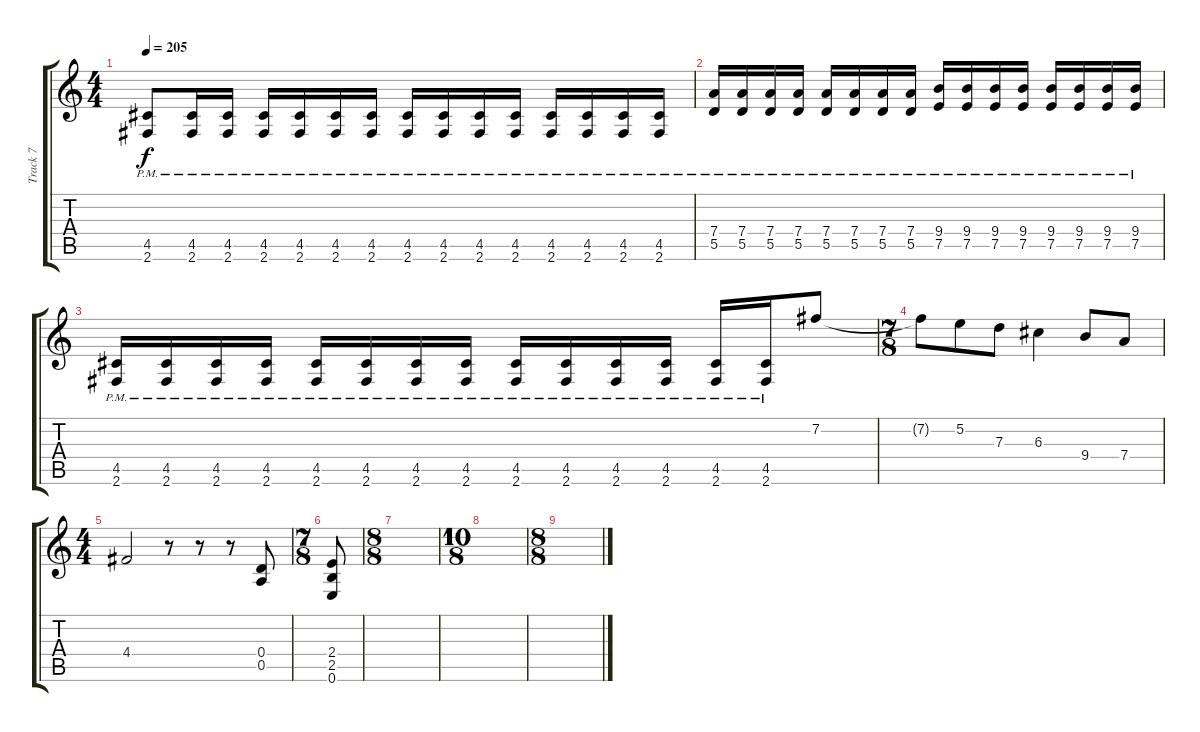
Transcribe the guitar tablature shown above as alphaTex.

\track ("Track 7" "Track 7") {instrument distortionguitar}
\staff {score tabs}
\tuning (E4 B3 G3 D3 A2 E2) {hide}
\ts (4 4)
\tempo 205
\clef g2
\ks c
(4.5{pm} 2.6{pm}).8{dy f} (4.5{pm} 2.6{pm}).16 (4.5{pm} 2.6{pm}).16 (4.5{pm} 2.6{pm}).16 (4.5{pm} 2.6{pm}).16 (4.5{pm} 2.6{pm}).16 (4.5{pm} 2.6{pm}).16 (4.5{pm} 2.6{pm}).16 (4.5{pm} 2.6{pm}).16 (4.5{pm} 2.6{pm}).16 (4.5{pm} 2.6{pm}).16 (4.5{pm} 2.6{pm}).16 (4.5{pm} 2.6{pm}).16 (4.5{pm} 2.6{pm}).16 (4.5{pm} 2.6{pm}).16 |
(7.4{pm} 5.5{pm}).16 (7.4{pm} 5.5{pm}).16 (7.4{pm} 5.5{pm}).16 (7.4{pm} 5.5{pm}).16 (7.4{pm} 5.5{pm}).16 (7.4{pm} 5.5{pm}).16 (7.4{pm} 5.5{pm}).16 (7.4{pm} 5.5{pm}).16 (9.4{pm} 7.5{pm}).16 (9.4{pm} 7.5{pm}).16 (9.4{pm} 7.5{pm}).16 (9.4{pm} 7.5{pm}).16 (9.4{pm} 7.5{pm}).16 (9.4{pm} 7.5{pm}).16 (9.4{pm} 7.5{pm}).16 (9.4{pm} 7.5{pm}).16 |
(4.5{pm} 2.6{pm}).16 (4.5{pm} 2.6{pm}).16 (4.5{pm} 2.6{pm}).16 (4.5{pm} 2.6{pm}).16 (4.5{pm} 2.6{pm}).16 (4.5{pm} 2.6{pm}).16 (4.5{pm} 2.6{pm}).16 (4.5{pm} 2.6{pm}).16 (4.5{pm} 2.6{pm}).16 (4.5{pm} 2.6{pm}).16 (4.5{pm} 2.6{pm}).16 (4.5{pm} 2.6{pm}).16 (4.5{pm} 2.6{pm}).16 (4.5{pm} 2.6{pm}).16 7.2.8 |
\ts (7 8)
7.2{t}.8 5.2.8 7.3.8 6.3.4 9.4.8 7.4.8 |
\ts (4 4)
4.4.2 r.8 r.8 r.8 (0.4 0.5).8 |
\ts (7 8)
(2.4 2.5 0.6).8 |
\ts (8 8)
|
\ts (10 8)
|
\ts (8 8)
